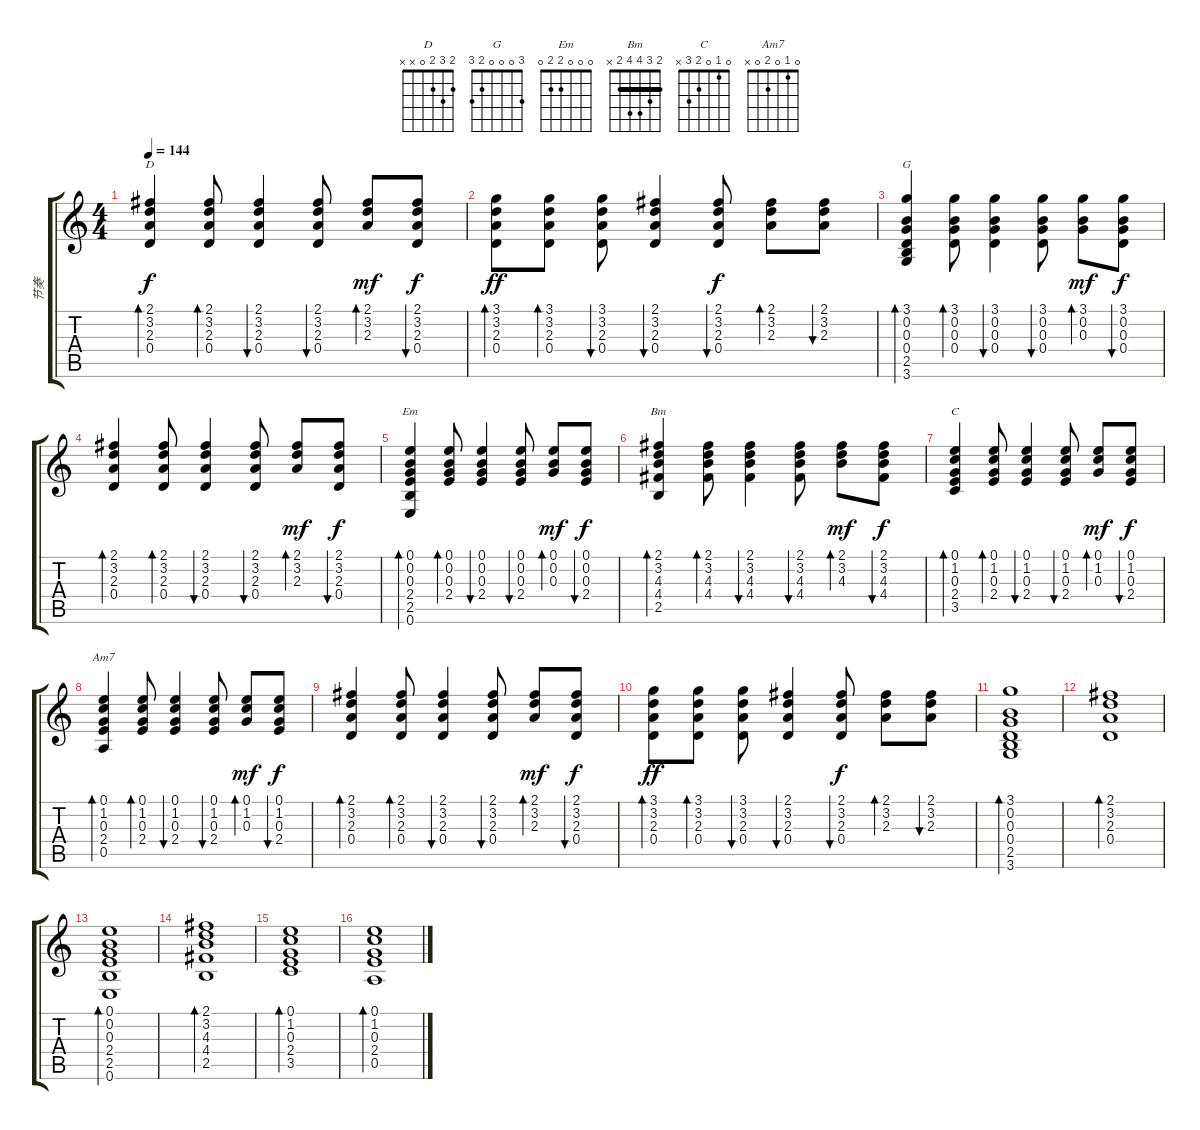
\track ("节奏" "节奏") {instrument acousticguitarsteel}
\staff {score tabs}
\tuning (E4 B3 G3 D3 A2 E2) {hide}
\chord ("D" 2 3 2 0 x x)
\chord ("G" 3 0 0 0 2 3)
\chord ("Em" 0 0 0 2 2 0)
\chord ("Bm" 2 3 4 4 2 x) {barre 2}
\chord ("C" 0 1 0 2 3 x)
\chord ("Am7" 0 1 0 2 0 x)
\ts (4 4)
\tempo 144
\clef g2
\ks c
(2.1 3.2 2.3 0.4).4{bd 60 ch "D" dy f} (2.1 3.2 2.3 0.4).8{bd 60} (2.1 3.2 2.3 0.4).4{bu 60} (2.1 3.2 2.3 0.4).8{bu 60} (2.1 3.2 2.3).8{bd 60 dy mf} (2.1 3.2 2.3 0.4).8{bu 60 dy f} |
(3.1 3.2 2.3 0.4).8{bd 60 dy ff} (3.1 3.2 2.3 0.4).8{bd 60} (3.1 3.2 2.3 0.4).8{bu 60} (2.1 3.2 2.3 0.4).4{bu 60} (2.1 3.2 2.3 0.4).8{bu 60 dy f} (2.1 3.2 2.3).8{bd 60} (2.1 3.2 2.3).8{bu 60} |
(3.1 0.2 0.3 0.4 2.5 3.6).4{bd 60 ch "G"} (3.1 0.2 0.3 0.4).8{bd 60} (3.1 0.2 0.3 0.4).4{bu 60} (3.1 0.2 0.3 0.4).8{bu 60} (3.1 0.2 0.3).8{bd 60 dy mf} (3.1 0.2 0.3 0.4).8{bu 60 dy f} |
(2.1 3.2 2.3 0.4).4{bd 60} (2.1 3.2 2.3 0.4).8{bd 60} (2.1 3.2 2.3 0.4).4{bu 60} (2.1 3.2 2.3 0.4).8{bu 60} (2.1 3.2 2.3).8{bd 60 dy mf} (2.1 3.2 2.3 0.4).8{bu 60 dy f} |
(0.1 0.2 0.3 2.4 2.5 0.6).4{bd 60 ch "Em"} (0.1 0.2 0.3 2.4).8{bd 60} (0.1 0.2 0.3 2.4).4{bu 60} (0.1 0.2 0.3 2.4).8{bu 60} (0.1 0.2 0.3).8{bd 60 dy mf} (0.1 0.2 0.3 2.4).8{bu 60 dy f} |
(2.1 3.2 4.3 4.4 2.5).4{bd 60 ch "Bm"} (2.1 3.2 4.3 4.4).8{bd 60} (2.1 3.2 4.3 4.4).4{bu 60} (2.1 3.2 4.3 4.4).8{bu 60} (2.1 3.2 4.3).8{bd 60 dy mf} (2.1 3.2 4.3 4.4).8{bu 60 dy f} |
(0.1 1.2 0.3 2.4 3.5).4{bd 60 ch "C"} (0.1 1.2 0.3 2.4).8{bd 60} (0.1 1.2 0.3 2.4).4{bu 60} (0.1 1.2 0.3 2.4).8{bu 60} (0.1 1.2 0.3).8{bd 60 dy mf} (0.1 1.2 0.3 2.4).8{bu 60 dy f} |
(0.1 1.2 0.3 2.4 0.5).4{bd 60 ch "Am7"} (0.1 1.2 0.3 2.4).8{bd 60} (0.1 1.2 0.3 2.4).4{bu 60} (0.1 1.2 0.3 2.4).8{bu 60} (0.1 1.2 0.3).8{bd 60 dy mf} (0.1 1.2 0.3 2.4).8{bu 60 dy f} |
(2.1 3.2 2.3 0.4).4{bd 60} (2.1 3.2 2.3 0.4).8{bd 60} (2.1 3.2 2.3 0.4).4{bu 60} (2.1 3.2 2.3 0.4).8{bu 60} (2.1 3.2 2.3).8{bd 60 dy mf} (2.1 3.2 2.3 0.4).8{bu 60 dy f} |
(3.1 3.2 2.3 0.4).8{bd 60 dy ff} (3.1 3.2 2.3 0.4).8{bd 60} (3.1 3.2 2.3 0.4).8{bu 60} (2.1 3.2 2.3 0.4).4{bu 60} (2.1 3.2 2.3 0.4).8{bu 60 dy f} (2.1 3.2 2.3).8{bd 60} (2.1 3.2 2.3).8{bu 60} |
(3.1 0.2 0.3 0.4 2.5 3.6).1{bd 120} |
(2.1 3.2 2.3 0.4).1{bd 120} |
(0.1 0.2 0.3 2.4 2.5 0.6).1{bd 120} |
(2.1 3.2 4.3 4.4 2.5).1{bd 120} |
(0.1 1.2 0.3 2.4 3.5).1{bd 120} |
(0.1 1.2 0.3 2.4 0.5).1{bd 120}
